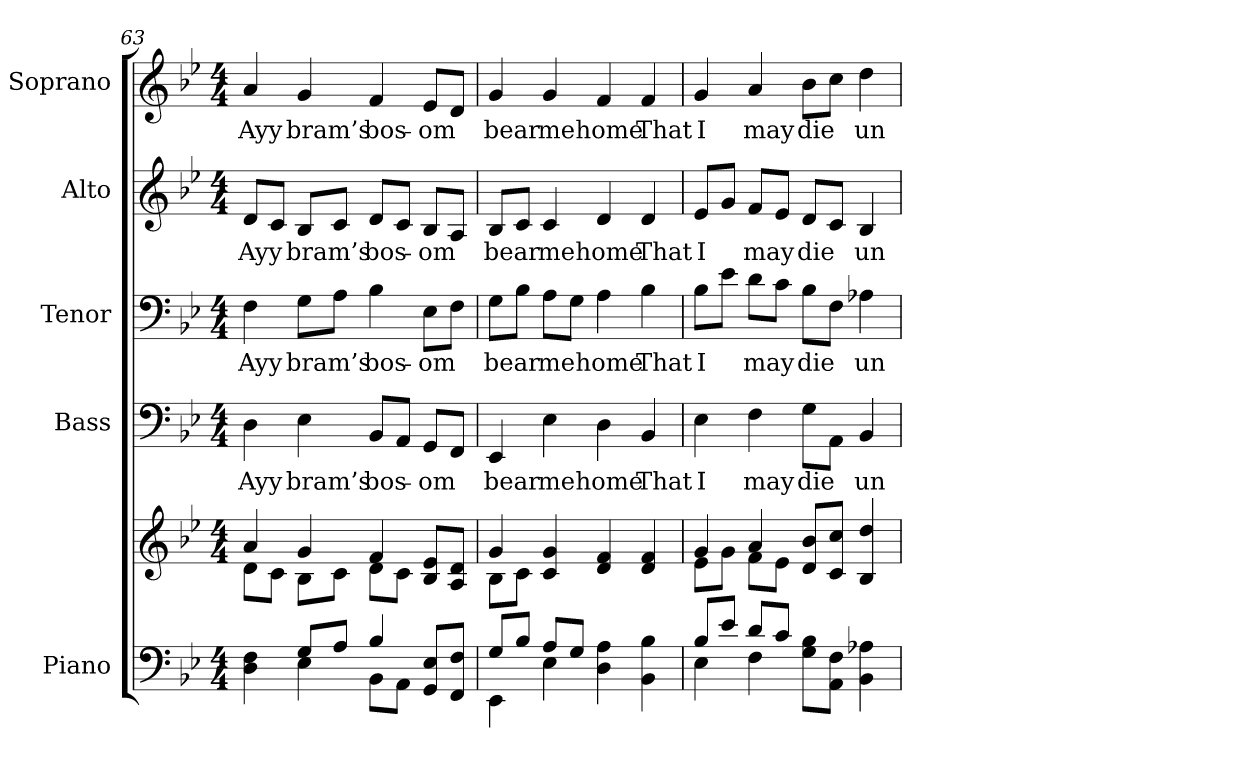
**kern	**kern	**kern	**text	**kern	**text	**kern	**text	**kern	**text
*part5	*part5	*part4	*part4	*part3	*part3	*part2	*part2	*part1	*part1
*staff6	*staff5	*staff4	*staff4	*staff3	*staff3	*staff2	*staff2	*staff1	*staff1
*I"Piano	*	*I"Bass	*	*I"Tenor	*	*I"Alto	*	*I"Soprano	*
*I'Pno.	*	*I'B.	*	*I'T.	*	*I'A.	*	*I'S.	*
!!LO:PB:g=z
*clefF4	*clefG2	*clefF4	*	*clefF4	*	*clefG2	*	*clefG2	*
*k[b-e-]	*k[b-e-]	*k[b-e-]	*	*k[b-e-]	*	*k[b-e-]	*	*k[b-e-]	*
*B-:	*B-:	*B-:	*	*B-:	*	*B-:	*	*B-:	*
*M4/4	*M4/4	*M4/4	*	*M4/4	*	*M4/4	*	*M4/4	*
=63	=63	=63	=63	=63	=63	=63	=63	=63	=63
*^	*^	*	*	*	*	*	*	*	*
!	!	!	!	!	!LO:LY:b:color=#000000	!	!	!	!	!	!
!	!	!	!	!	!	!	!LO:LY:b:color=#000000	!	!	!	!
!	!	!	!	!	!	!	!	!	!LO:LY:b:color=#000000	!	!
!	!	!	!	!	!	!	!	!	!	!	!LO:LY:b:color=#000000
4Di\ 4Fi	4ryy	4ai/	8di\L	4Di\	Ayy	4Fi\	Ayy	8di/L	Ayy	4ai/	Ayy
.	.	.	8ci\J	.	.	.	.	8ci/J	.	.	.
!	!	!	!	!	!LO:LY:b:color=#000000	!	!	!	!	!	!
!	!	!	!	!	!	!	!LO:LY:b:color=#000000	!	!	!	!
!	!	!	!	!	!	!	!	!	!LO:LY:b:color=#000000	!	!
!	!	!	!	!	!	!	!	!	!	!	!LO:LY:b:color=#000000
8Gi/L	4E-i\	4gi/	8B-i\L	4E-i\	bram’s	8Gi\L	bram’s	8B-i/L	bram’s	4gi/	bram’s
8Ai/J	.	.	8ci\J	.	.	8Ai\J	.	8ci/J	.	.	.
!	!	!	!	!	!LO:LY:b:color=#000000	!	!	!	!	!	!
!	!	!	!	!	!	!	!LO:LY:b:color=#000000	!	!	!	!
!	!	!	!	!	!	!	!	!	!LO:LY:b:color=#000000	!	!
!	!	!	!	!	!	!	!	!	!	!	!LO:LY:b:color=#000000
4B-i/	8BB-i\L	4fi/	8di\L	8BB-i/L	bos-	4B-i\	bos-	8di/L	bos-	4fi/	bos-
.	8AAi\J	.	8ci\J	8AAi/J	.	.	.	8ci/J	.	.	.
!	!	!	!	!	!LO:LY:b:color=#000000	!	!	!	!	!	!
!	!	!	!	!	!	!	!LO:LY:b:color=#000000	!	!	!	!
!	!	!	!	!	!	!	!	!	!LO:LY:b:color=#000000	!	!
!	!	!	!	!	!	!	!	!	!	!	!LO:LY:b:color=#000000
8GGi/ 8E-iL	4ryy	8B-i/ 8e-iL	4ryy	8GGi/L	-om	8E-i\L	-om	8B-i/L	-om	8e-i/L	-om
8FFi/ 8FiJ	.	8Ai/ 8diJ	.	8FFi/J	.	8Fi\J	.	8Ai/J	.	8di/J	.
=64	=64	=64	=64	=64	=64	=64	=64	=64	=64	=64	=64
!	!	!	!	!	!LO:LY:b:color=#000000	!	!	!	!	!	!
!	!	!	!	!	!	!	!LO:LY:b:color=#000000	!	!	!	!
!	!	!	!	!	!	!	!	!	!LO:LY:b:color=#000000	!	!
!	!	!	!	!	!	!	!	!	!	!	!LO:LY:b:color=#000000
8Gi/L	4EE-i\	4gi/	8B-i\L	4EE-i/	bear	8Gi\L	bear	8B-i/L	bear	4gi/	bear
8B-i/J	.	.	8ci\J	.	.	8B-i\J	.	8ci/J	.	.	.
!	!	!	!	!	!LO:LY:b:color=#000000	!	!	!	!	!	!
!	!	!	!	!	!	!	!LO:LY:b:color=#000000	!	!	!	!
!	!	!	!	!	!	!	!	!	!LO:LY:b:color=#000000	!	!
!	!	!	!	!	!	!	!	!	!	!	!LO:LY:b:color=#000000
8Ai/L	4E-i\	4ci/ 4gi	4ryy	4E-i\	me	8Ai\L	me	4ci/	me	4gi/	me
8Gi/J	.	.	.	.	.	8Gi\J	.	.	.	.	.
!	!	!	!	!	!LO:LY:b:color=#000000	!	!	!	!	!	!
!	!	!	!	!	!	!	!LO:LY:b:color=#000000	!	!	!	!
!	!	!	!	!	!	!	!	!	!LO:LY:b:color=#000000	!	!
!	!	!	!	!	!	!	!	!	!	!	!LO:LY:b:color=#000000
4Di\ 4Ai	2ryy	4di/ 4fi	2ryy	4Di\	home	4Ai\	home	4di/	home	4fi/	home
!	!	!	!	!	!LO:LY:b:color=#000000	!	!	!	!	!	!
!	!	!	!	!	!	!	!LO:LY:b:color=#000000	!	!	!	!
!	!	!	!	!	!	!	!	!	!LO:LY:b:color=#000000	!	!
!	!	!	!	!	!	!	!	!	!	!	!LO:LY:b:color=#000000
4BB-i\ 4B-i	.	4di/ 4fi	.	4BB-i/	That	4B-i\	That	4di/	That	4fi/	That
!!LO:PB:g=z
=65	=65	=65	=65	=65	=65	=65	=65	=65	=65	=65	=65
!	!	!	!	!	!LO:LY:b:color=#000000	!	!	!	!	!	!
!	!	!	!	!	!	!	!LO:LY:b:color=#000000	!	!	!	!
!	!	!	!	!	!	!	!	!	!LO:LY:b:color=#000000	!	!
!	!	!	!	!	!	!	!	!	!	!	!LO:LY:b:color=#000000
8B-i/L	4E-i\	4gi/	8e-i\L	4E-i\	I	8B-i\L	I	8e-i/L	I	4gi/	I
8e-i/J	.	.	8gi\J	.	.	8e-i\J	.	8gi/J	.	.	.
!	!	!	!	!	!LO:LY:b:color=#000000	!	!	!	!	!	!
!	!	!	!	!	!	!	!LO:LY:b:color=#000000	!	!	!	!
!	!	!	!	!	!	!	!	!	!LO:LY:b:color=#000000	!	!
!	!	!	!	!	!	!	!	!	!	!	!LO:LY:b:color=#000000
8di/L	4Fi\	4ai/	8fi\L	4Fi\	may	8di\L	may	8fi/L	may	4ai/	may
8ci/J	.	.	8e-i\J	.	.	8ci\J	.	8e-i/J	.	.	.
!	!	!	!	!	!LO:LY:b:color=#000000	!	!	!	!	!	!
!	!	!	!	!	!	!	!LO:LY:b:color=#000000	!	!	!	!
!	!	!	!	!	!	!	!	!	!LO:LY:b:color=#000000	!	!
!	!	!	!	!	!	!	!	!	!	!	!LO:LY:b:color=#000000
8Gi\ 8B-iL	2ryy	8di/ 8b-iL	2ryy	8Gi\L	die	8B-i\L	die	8di/L	die	8b-i\L	die
8AAi\ 8FiJ	.	8ci/ 8cciJ	.	8AAi\J	.	8Fi\J	.	8ci/J	.	8cci\J	.
!	!	!	!	!	!LO:LY:b:color=#000000	!	!	!	!	!	!
!	!	!	!	!	!	!	!LO:LY:b:color=#000000	!	!	!	!
!	!	!	!	!	!	!	!	!	!LO:LY:b:color=#000000	!	!
!	!	!	!	!	!	!	!	!	!	!	!LO:LY:b:color=#000000
4BB-i\ 4A-Xi	.	4B-i/ 4ddi	.	4BB-i/	un	4A-Xi\	un	4B-i/	un	4ddi\	un
*v	*v	*	*	*	*	*	*	*	*	*	*
*	*v	*v	*	*	*	*	*	*	*	*
=	=	=	=	=	=	=	=	=	=
*-	*-	*-	*-	*-	*-	*-	*-	*-	*-
